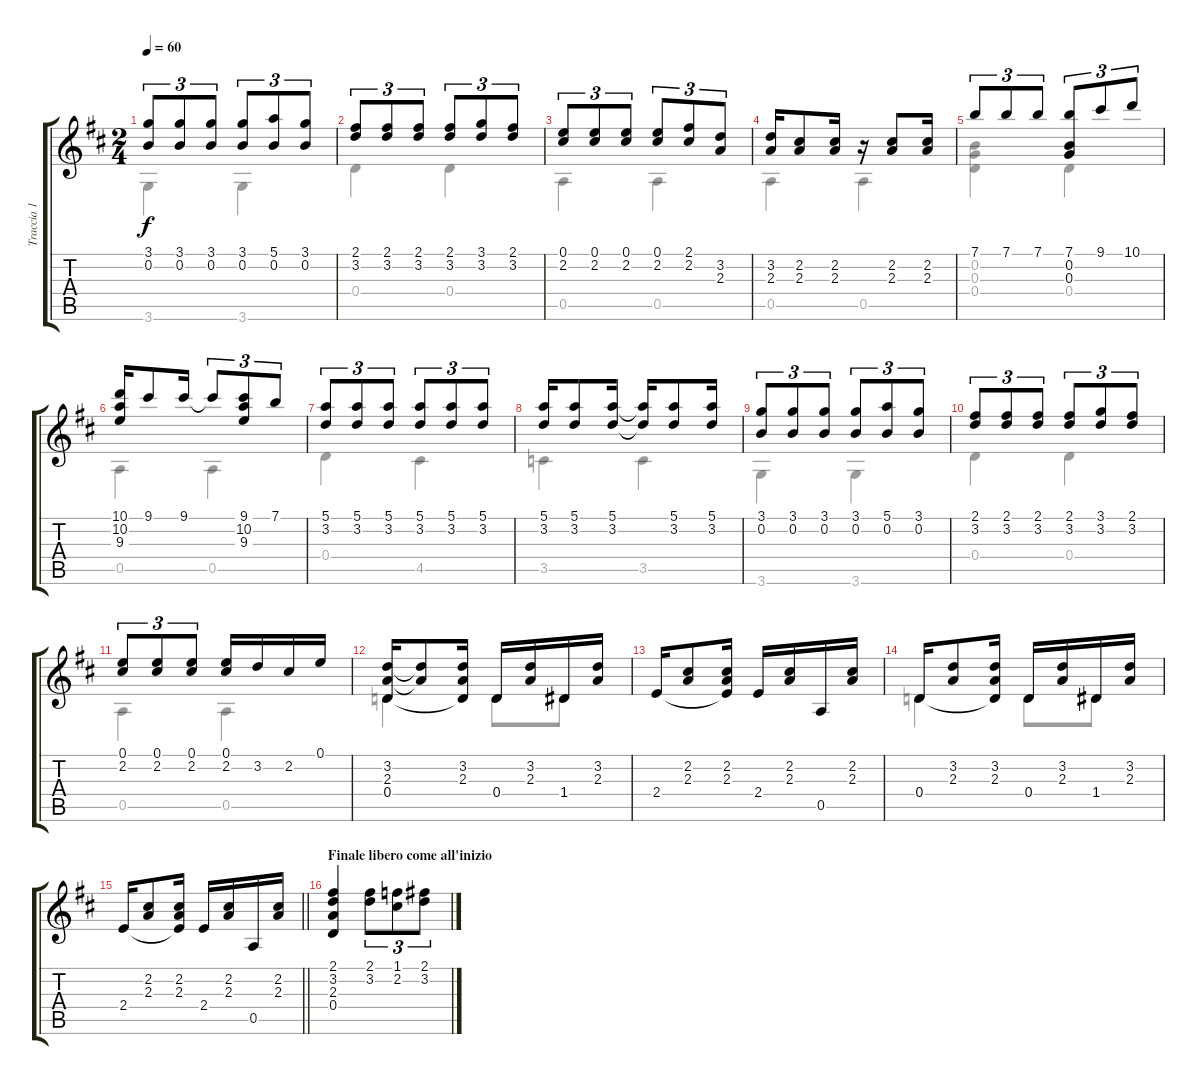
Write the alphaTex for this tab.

\track ("Traccia 1" "Traccia 1") {instrument acousticguitarsteel}
\staff {score tabs}
\tuning (E4 B3 G3 D3 A2 E2) {hide}
\voice
\ts (2 4)
\tempo 60
\clef g2
\ks d
(3.1 0.2).8{tu (3 2) dy f} (3.1 0.2).8{tu (3 2)} (3.1 0.2).8{tu (3 2)} (3.1 0.2).8{tu (3 2)} (5.1 0.2).8{tu (3 2)} (3.1 0.2).8{tu (3 2)} |
(2.1 3.2).8{tu (3 2)} (2.1 3.2).8{tu (3 2)} (2.1 3.2).8{tu (3 2)} (2.1 3.2).8{tu (3 2)} (3.1 3.2).8{tu (3 2)} (2.1 3.2).8{tu (3 2)} |
(0.1 2.2).8{tu (3 2)} (0.1 2.2).8{tu (3 2)} (0.1 2.2).8{tu (3 2)} (0.1 2.2).8{tu (3 2)} (2.1 2.2).8{tu (3 2)} (3.2 2.3).8{tu (3 2)} |
(3.2 2.3).16 (2.2 2.3).8 (2.2 2.3).16 r.16 (2.2 2.3).8 (2.2 2.3).16 |
7.1.8{tu (3 2)} 7.1.8{tu (3 2)} 7.1.8{tu (3 2)} (7.1 0.2 0.3).8{tu (3 2)} 9.1.8{tu (3 2)} 10.1.8{tu (3 2)} |
(10.1 10.2 9.3).16 9.1.8 9.1.16 9.1{t}.8{tu (3 2)} (9.1 10.2 9.3).8{tu (3 2)} 7.1.8{tu (3 2)} |
(5.1 3.2).8{tu (3 2)} (5.1 3.2).8{tu (3 2)} (5.1 3.2).8{tu (3 2)} (5.1 3.2).8{tu (3 2)} (5.1 3.2).8{tu (3 2)} (5.1 3.2).8{tu (3 2)} |
(5.1 3.2).16 (5.1 3.2).8 (5.1 3.2).16 (5.1{t} 3.2{t}).16 (5.1 3.2).8 (5.1 3.2).16 |
(3.1 0.2).8{tu (3 2)} (3.1 0.2).8{tu (3 2)} (3.1 0.2).8{tu (3 2)} (3.1 0.2).8{tu (3 2)} (5.1 0.2).8{tu (3 2)} (3.1 0.2).8{tu (3 2)} |
(2.1 3.2).8{tu (3 2)} (2.1 3.2).8{tu (3 2)} (2.1 3.2).8{tu (3 2)} (2.1 3.2).8{tu (3 2)} (3.1 3.2).8{tu (3 2)} (2.1 3.2).8{tu (3 2)} |
(0.1 2.2).8{tu (3 2)} (0.1 2.2).8{tu (3 2)} (0.1 2.2).8{tu (3 2)} (0.1 2.2).16 3.2.16 2.2.16 0.1.16 |
(3.2 2.3 0.4).16 (3.2{t} 2.3{t}).8 (3.2 2.3 0.4{t}).16 0.4.16 (3.2 2.3).16 1.4.16 (3.2 2.3).16 |
2.4.16 (2.2 2.3).8 (2.2 2.3 2.4{t}).16 2.4.16 (2.2 2.3).16 0.5.16 (2.2 2.3).16 |
0.4.16 (3.2 2.3).8 (3.2 2.3 0.4{t}).16 0.4.16 (3.2 2.3).16 1.4.16 (3.2 2.3).16 |
\barLineRight lightlight
2.4.16 (2.2 2.3).8 (2.2 2.3 2.4{t}).16 2.4.16 (2.2 2.3).16 0.5.16 (2.2 2.3).16 |
\section ("" "Finale libero come all'inizio")
(2.1 3.2 2.3 0.4).4 (2.1 3.2).8{tu (3 2)} (1.1 2.2).8{tu (3 2)} (2.1 3.2).8{tu (3 2)}
\voice
\clef g2
\ottava regular
\simile none
\ks d
3.6.4{dy f} 3.6.4 |
0.4.4 0.4.4 |
0.5.4 0.5.4 |
0.5.4 0.5.4 |
(0.2 0.3 0.4).4 0.4.4 |
0.5.4 0.5.4 |
0.4.4 4.5.4 |
3.5.4 3.5.4 |
3.6.4 3.6.4 |
0.4.4 0.4.4 |
0.5.4 0.5.4 |
0.4.4 0.4.8 1.4.8 |
|
0.4.4 0.4.8 1.4.8 |
\barLineRight lightlight
|
